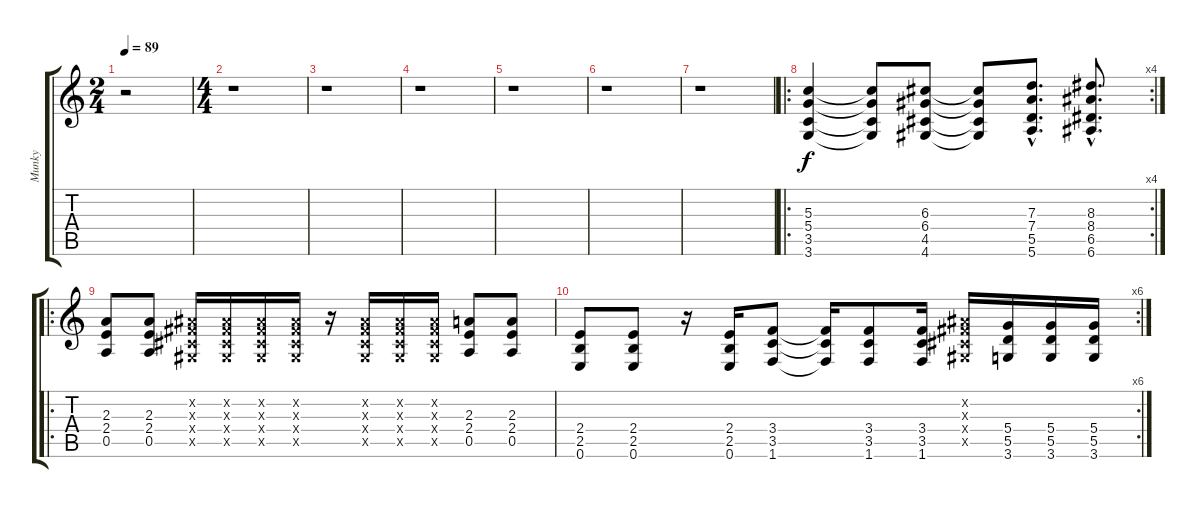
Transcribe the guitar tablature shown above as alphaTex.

\track ("Munky" "Munky") {instrument overdrivenguitar}
\staff {score tabs}
\tuning (E4 B3 G3 D3 A2 E2) {hide}
\ts (2 4)
\tempo 89
\clef g2
\ks c
r.2{dy f} |
\ts (4 4)
r.1 |
r.1 |
r.1 |
r.1 |
r.1 |
r.1 |
\ro
\rc 4
(5.3 5.4 3.5 3.6).4 (5.3{t} 5.4{t} 3.5{t} 3.6{t}).8 (6.3 6.4 4.5 4.6).8 (6.3{t} 6.4{t} 4.5{t} 4.6{t}).8 (7.3{hac} 7.4{hac} 5.5{hac} 5.6{hac}).8{d} (8.3{hac} 8.4{hac} 6.5{hac} 6.6{hac}).8{d} |
\ro
(2.3 2.4 0.5).8 (2.3 2.4 0.5).8 (-1.2{x} -1.3{x} -1.4{x} -1.5{x}).16 (-1.2{x} -1.3{x} -1.4{x} -1.5{x}).16 (-1.2{x} -1.3{x} -1.4{x} -1.5{x}).16 (-1.2{x} -1.3{x} -1.4{x} -1.5{x}).16 r.16 (-1.2{x} -1.3{x} -1.4{x} -1.5{x}).16 (-1.2{x} -1.3{x} -1.4{x} -1.5{x}).16 (-1.2{x} -1.3{x} -1.4{x} -1.5{x}).16 (2.3 2.4 0.5).8 (2.3 2.4 0.5).8 |
\rc 6
(2.4 2.5 0.6).8 (2.4 2.5 0.6).8 r.16 (2.4 2.5 0.6).16 (3.4 3.5 1.6).8 (3.4{t} 3.5{t} 1.6{t}).16 (3.4 3.5 1.6).8 (3.4 3.5 1.6).16 (-1.2{x} -1.3{x} -1.4{x} -1.5{x}).16 (5.4 5.5 3.6).16 (5.4 5.5 3.6).16 (5.4 5.5 3.6).16
